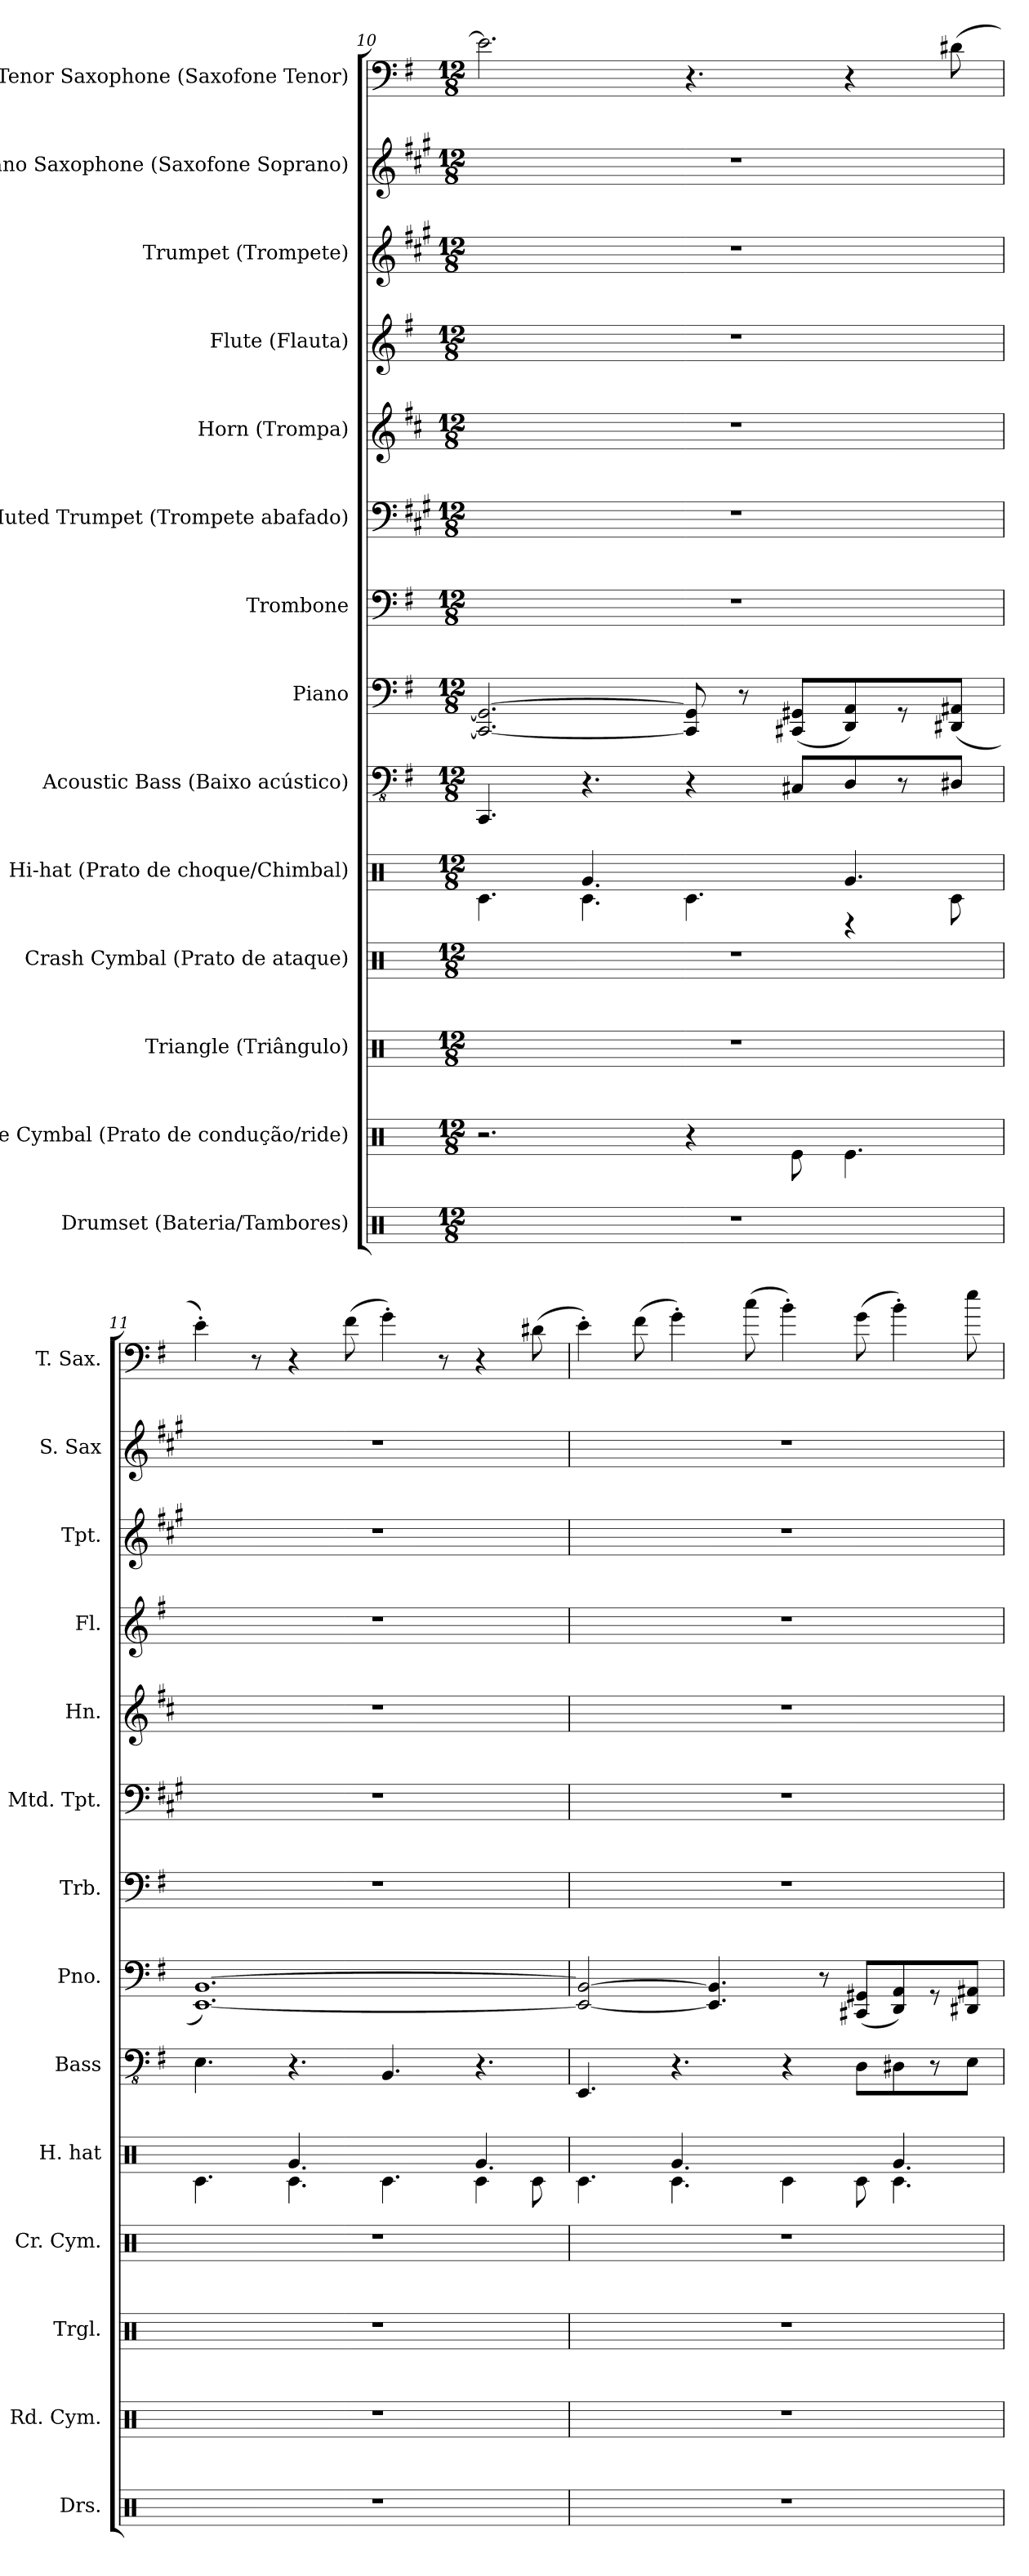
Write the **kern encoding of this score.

**kern	**kern	**kern	**kern	**kern	**kern	**kern	**kern	**kern	**kern	**kern	**kern	**kern	**kern
*part14	*part13	*part12	*part11	*part10	*part9	*part8	*part7	*part6	*part5	*part4	*part3	*part2	*part1
*staff14	*staff13	*staff12	*staff11	*staff10	*staff9	*staff8	*staff7	*staff6	*staff5	*staff4	*staff3	*staff2	*staff1
*I"Drumset (Bateria/Tambores)	*I"Ride Cymbal (Prato de condução/ride)	*I"Triangle (Triângulo)	*I"Crash Cymbal (Prato de ataque)	*I"Hi-hat (Prato de choque/Chimbal)	*I"Acoustic Bass (Baixo acústico)	*I"Piano	*I"Trombone	*I"Muted Trumpet (Trompete abafado)	*I"Horn (Trompa)	*I"Flute (Flauta)	*I"Trumpet (Trompete)	*I"Soprano Saxophone (Saxofone Soprano)	*I"Tenor Saxophone (Saxofone Tenor)
*I'Drs.	*I'Rd. Cym.	*I'Trgl.	*I'Cr. Cym.	*I'H. hat	*I'Bass	*I'Pno.	*I'Trb.	*I'Mtd. Tpt.	*I'Hn.	*I'Fl.	*I'Tpt.	*I'S. Sax	*I'T. Sax.
*clefX	*clefX	*clefX	*clefX	*clefX	*clefFv4	*clefF4	*clefF4	*clefF4	*clefG2	*clefG2	*clefG2	*clefG2	*clefF4
*	*	*	*	*	*	*	*	*ITrd1c2	*ITrd4c7	*	*ITrd1c2	*ITrd1c2	*ITrd8c14
*k[]	*k[]	*k[]	*k[]	*k[]	*k[f#]	*k[f#]	*k[f#]	*k[f#]	*k[f#]	*k[f#]	*k[f#]	*k[f#]	*k[f#]
*M12/8	*M12/8	*M12/8	*M12/8	*M12/8	*M12/8	*M12/8	*M12/8	*M12/8	*M12/8	*M12/8	*M12/8	*M12/8	*M12/8
=10	=10	=10	=10	=10	=10	=10	=10	=10	=10	=10	=10	=10	=10
*	*	*	*	*^	*	*	*	*	*	*	*	*	*
1.r	2.r	1.r	1.r	4.Rc\	4.ryy	4.CCC/	2.CC/_ 2.GG/_	1.r	1.r	1.r	1.r	1.r	1.r	2.E\]
.	.	.	.	4.Rc\	4.Rg/	4.r	.	.	.	.	.	.	.	.
.	4r	.	.	4.Rc\	4.ryy	4r	8CC/] 8GG/]	.	.	.	.	.	.	4.r
.	.	.	.	.	.	.	8r	.	.	.	.	.	.	.
.	8Re\	.	.	.	.	8CC#X/L	(8CC#X/ 8GG#X/L	.	.	.	.	.	.	.
.	4.Re\	.	.	4rD	4.Rg/	8DD/	8DD/ 8AA/)	.	.	.	.	.	.	4r
.	.	.	.	.	.	8r	8r	.	.	.	.	.	.	.
.	.	.	.	8Rc\	.	8DD#X/J	(8DD#X/ 8AA#X/J	.	.	.	.	.	.	(8D#X\
=11	=11	=11	=11	=11	=11	=11	=11	=11	=11	=11	=11	=11	=11	=11
1.r	1.r	1.r	1.r	4.Rc\	4.ryy	4.EE\	[1.EE [1.BB)	1.r	1.r	1.r	1.r	1.r	1.r	4E'\)
.	.	.	.	.	.	.	.	.	.	.	.	.	.	8r
.	.	.	.	4.Rc\	4.Rg/	4.r	.	.	.	.	.	.	.	4r
.	.	.	.	.	.	.	.	.	.	.	.	.	.	(8F#\
.	.	.	.	4.Rc\	4.ryy	4.BBB/	.	.	.	.	.	.	.	4G'\)
.	.	.	.	.	.	.	.	.	.	.	.	.	.	8r
.	.	.	.	4Rc\	4.Rg/	4.r	.	.	.	.	.	.	.	4r
.	.	.	.	8Rc\	.	.	.	.	.	.	.	.	.	(8D#X\
!!LO:PB:g=z
=12	=12	=12	=12	=12	=12	=12	=12	=12	=12	=12	=12	=12	=12	=12
1.r	1.r	1.r	1.r	4.Rc\	4.ryy	4.EEE/	2EE/_ 2BB/_	1.r	1.r	1.r	1.r	1.r	1.r	4E'\)
.	.	.	.	.	.	.	.	.	.	.	.	.	.	(8F#\
.	.	.	.	4.Rc\	4.Rg/	4.r	.	.	.	.	.	.	.	4G'\)
.	.	.	.	.	.	.	4.EE/] 4.BB/]	.	.	.	.	.	.	.
.	.	.	.	.	.	.	.	.	.	.	.	.	.	(8c\
.	.	.	.	4Rc\	4.ryy	4r	.	.	.	.	.	.	.	4B'\)
.	.	.	.	.	.	.	8r	.	.	.	.	.	.	.
.	.	.	.	8Rc\	.	8DD\L	(8CC#X/ 8GG#X/L	.	.	.	.	.	.	(8G\
.	.	.	.	4.Rc\	4.Rg/	8DD#X\	8DD/ 8AA/)	.	.	.	.	.	.	4B'\)
.	.	.	.	.	.	8r	8r	.	.	.	.	.	.	.
.	.	.	.	.	.	8EE\J	8DD#X/ 8AA#X/J	.	.	.	.	.	.	8e\
*	*	*	*	*v	*v	*	*	*	*	*	*	*	*	*
=	=	=	=	=	=	=	=	=	=	=	=	=	=
*-	*-	*-	*-	*-	*-	*-	*-	*-	*-	*-	*-	*-	*-
